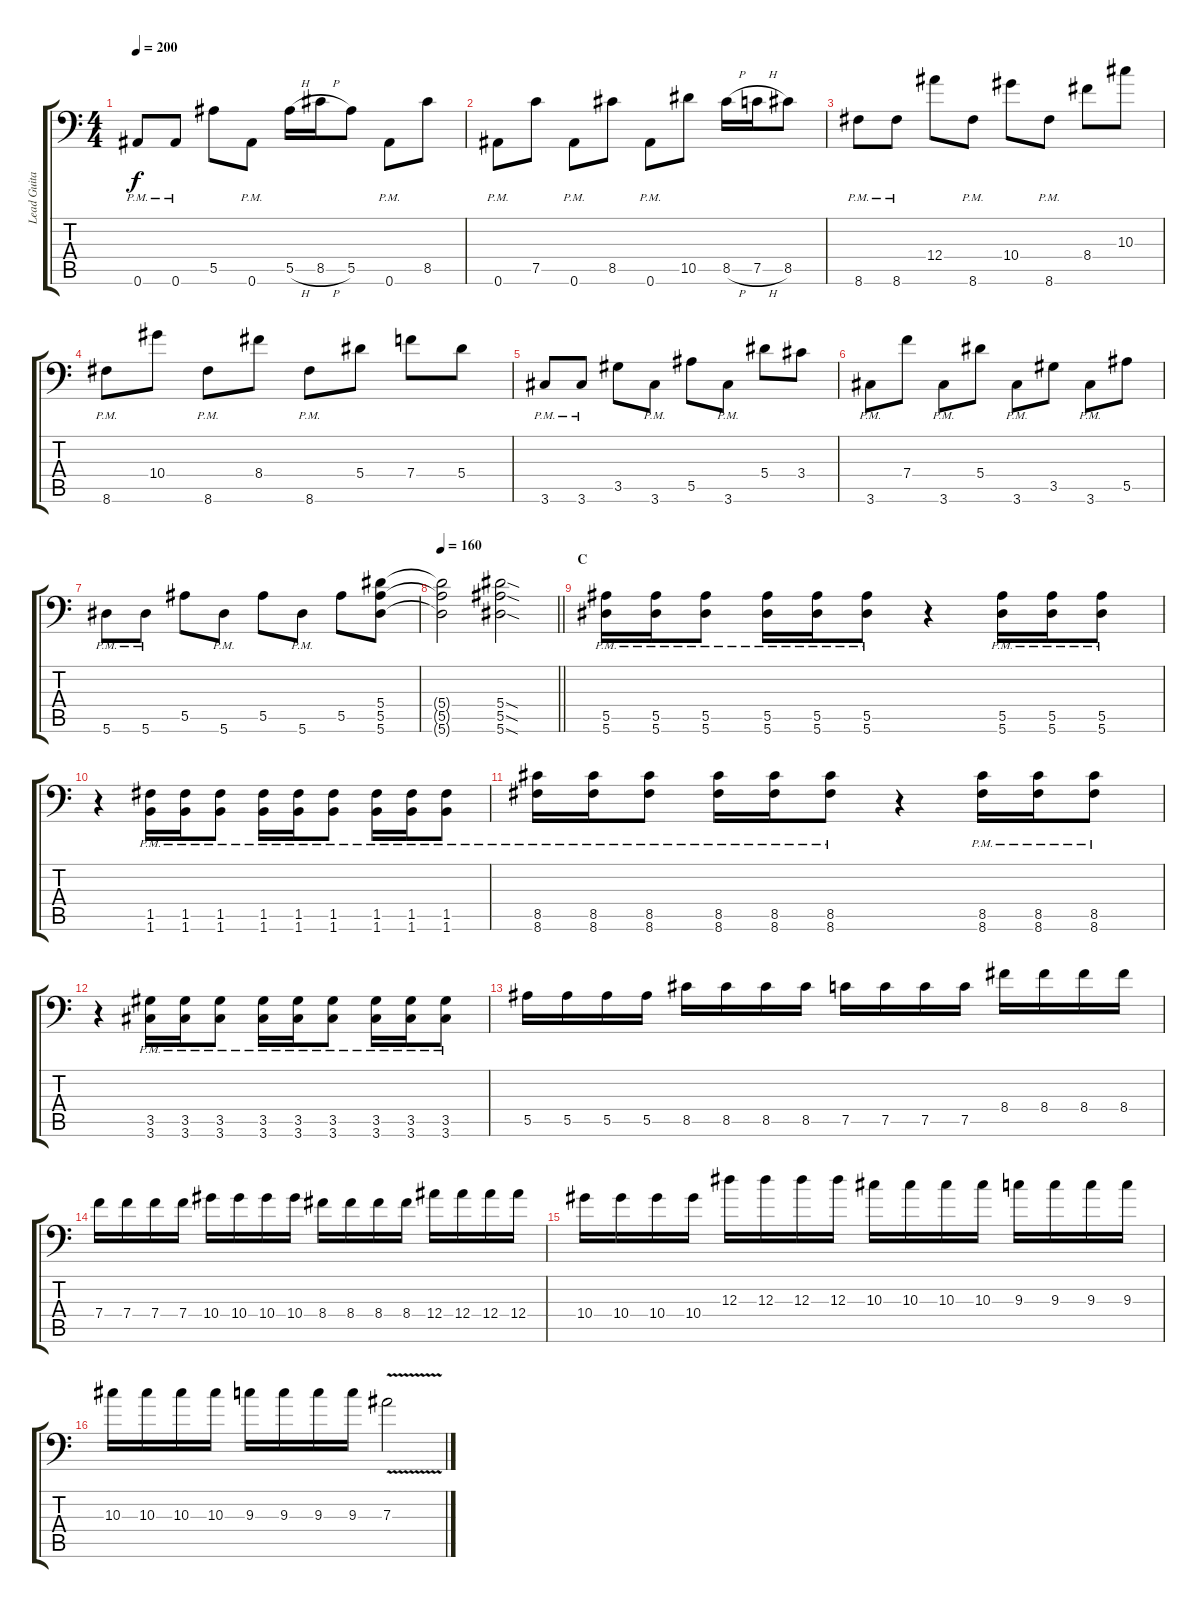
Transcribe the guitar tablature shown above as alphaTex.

\track ("Lead Guitar: Michael Bujaki" "Lead Guita") {instrument overdrivenguitar}
\staff {score tabs}
\tuning (C4 G3 Eb3 Bb2 F2 Bb1) {hide}
\ts (4 4)
\tempo 200
\clef f4
\ks c
0.6{pm}.8{dy f} 0.6{pm}.8 5.5.8 0.6{pm}.8 5.5{h}.16 8.5{h}.16 5.5.8 0.6{pm}.8 8.5.8 |
0.6{pm}.8 7.5.8 0.6{pm}.8 8.5.8 0.6{pm}.8 10.5.8 8.5{h}.16 7.5{h}.16 8.5.8 |
8.6{pm}.8 8.6{pm}.8 12.4.8 8.6{pm}.8 10.4.8 8.6{pm}.8 8.4.8 10.3.8 |
8.6{pm}.8 10.4.8 8.6{pm}.8 8.4.8 8.6{pm}.8 5.4.8 7.4.8 5.4.8 |
3.6{pm}.8 3.6{pm}.8 3.5.8 3.6{pm}.8 5.5.8 3.6{pm}.8 5.4.8 3.4.8 |
3.6{pm}.8 7.4.8 3.6{pm}.8 5.4.8 3.6{pm}.8 3.5.8 3.6{pm}.8 5.5.8 |
5.6{pm}.8 5.6{pm}.8 5.5.8 5.6{pm}.8 5.5.8 5.6{pm}.8 5.5.8 (5.4 5.5 5.6).8 |
\tempo 160
\barLineRight lightlight
(5.4{t} 5.5{t} 5.6{t}).2 (5.4{sod} 5.5{sod} 5.6{sod}).2 |
\section ("" "C")
(5.5{pm} 5.6{pm}).16 (5.5{pm} 5.6{pm}).16 (5.5{pm} 5.6{pm}).8 (5.5{pm} 5.6{pm}).16 (5.5{pm} 5.6{pm}).16 (5.5{pm} 5.6{pm}).8 r.4 (5.5{pm} 5.6{pm}).16 (5.5{pm} 5.6{pm}).16 (5.5{pm} 5.6{pm}).8 |
r.4 (1.5{pm} 1.6{pm}).16 (1.5{pm} 1.6{pm}).16 (1.5{pm} 1.6{pm}).8 (1.5{pm} 1.6{pm}).16 (1.5{pm} 1.6{pm}).16 (1.5{pm} 1.6{pm}).8 (1.5{pm} 1.6{pm}).16 (1.5{pm} 1.6{pm}).16 (1.5{pm} 1.6{pm}).8 |
(8.5{pm} 8.6{pm}).16 (8.5{pm} 8.6{pm}).16 (8.5{pm} 8.6{pm}).8 (8.5{pm} 8.6{pm}).16 (8.5{pm} 8.6{pm}).16 (8.5{pm} 8.6{pm}).8 r.4 (8.5{pm} 8.6{pm}).16 (8.5{pm} 8.6{pm}).16 (8.5{pm} 8.6{pm}).8 |
r.4 (3.5{pm} 3.6{pm}).16 (3.5{pm} 3.6{pm}).16 (3.5{pm} 3.6{pm}).8 (3.5{pm} 3.6{pm}).16 (3.5{pm} 3.6{pm}).16 (3.5{pm} 3.6{pm}).8 (3.5{pm} 3.6{pm}).16 (3.5{pm} 3.6{pm}).16 (3.5{pm} 3.6{pm}).8 |
5.5.16 5.5.16 5.5.16 5.5.16 8.5.16 8.5.16 8.5.16 8.5.16 7.5.16 7.5.16 7.5.16 7.5.16 8.4.16 8.4.16 8.4.16 8.4.16 |
7.4.16 7.4.16 7.4.16 7.4.16 10.4.16 10.4.16 10.4.16 10.4.16 8.4.16 8.4.16 8.4.16 8.4.16 12.4.16 12.4.16 12.4.16 12.4.16 |
10.4.16 10.4.16 10.4.16 10.4.16 12.3.16 12.3.16 12.3.16 12.3.16 10.3.16 10.3.16 10.3.16 10.3.16 9.3.16 9.3.16 9.3.16 9.3.16 |
10.3.16 10.3.16 10.3.16 10.3.16 9.3.16 9.3.16 9.3.16 9.3.16 7.3{v}.2
